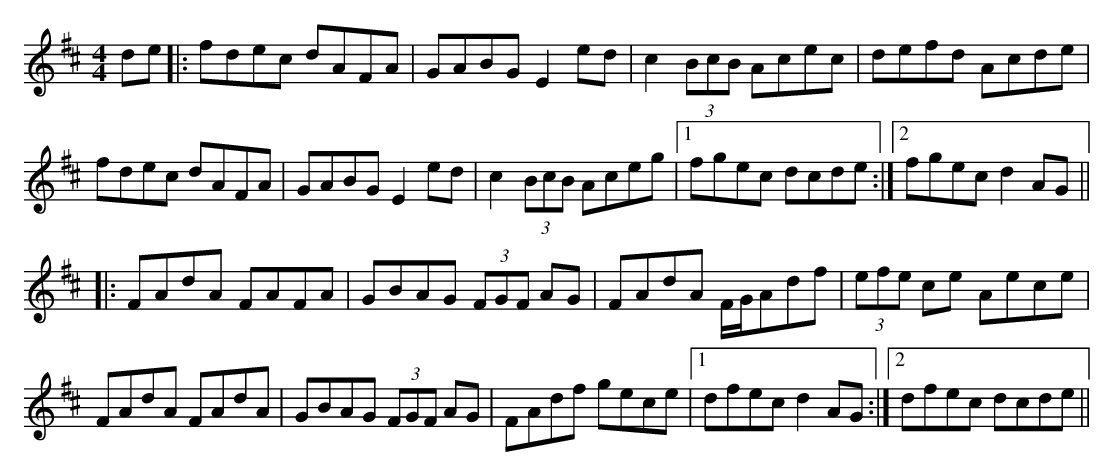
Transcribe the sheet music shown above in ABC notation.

X:1
M:4/4
K:D
de|:fdec dAFA|GABG E2ed|c2 (3BcB Acec|defd Acde|
fdec dAFA|GABG E2ed|c2 (3BcB Aceg|1 fgec dcde:|2 fgec d2AG||
|:FAdA FAFA|GBAG (3FGF AG|FAdA F/G/Adf|(3efe ce Aece|
FAdA FAdA|GBAG (3FGF AG|FAdf gece|1 dfec d2AG:|2 dfec dcde||
